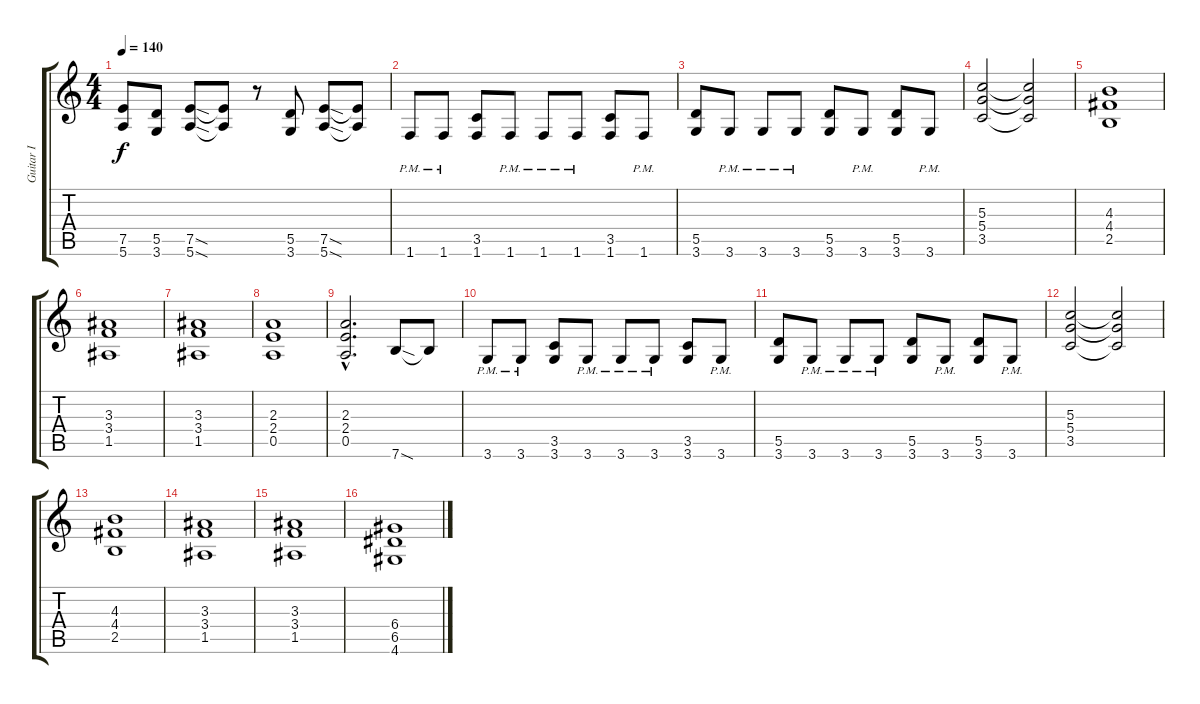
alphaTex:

\track ("Guitar I" "Guitar I") {instrument overdrivenguitar}
\staff {score tabs}
\tuning (E4 B3 G3 D3 A2 E2) {hide}
\ts (4 4)
\tempo 140
\clef g2
\ks c
(7.5 5.6).8{dy f} (5.5 3.6).8 (7.5{sod} 5.6{sod}).8 (7.5{t} 5.6{t}).8 r.8 (5.5 3.6).8 (7.5{sod} 5.6{sod}).8 (7.5{t} 5.6{t}).8 |
1.6{pm}.8 1.6{pm}.8 (3.5 1.6).8 1.6{pm}.8 1.6{pm}.8 1.6{pm}.8 (3.5 1.6).8 1.6{pm}.8 |
(5.5 3.6).8 3.6{pm}.8 3.6{pm}.8 3.6{pm}.8 (5.5 3.6).8 3.6{pm}.8 (5.5 3.6).8 3.6{pm}.8 |
(5.3 5.4 3.5).2 (5.3{t} 5.4{t} 3.5{t}).2 |
(4.3 4.4 2.5).1 |
(3.3 3.4 1.5).1 |
(3.3 3.4 1.5).1 |
(2.3 2.4 0.5).1 |
(2.3{hac} 2.4{hac} 0.5{hac}).2{d} 7.6{sod}.8 7.6{t}.8 |
3.6{pm}.8 3.6{pm}.8 (3.5 3.6).8 3.6{pm}.8 3.6{pm}.8 3.6{pm}.8 (3.5 3.6).8 3.6{pm}.8 |
(5.5 3.6).8 3.6{pm}.8 3.6{pm}.8 3.6{pm}.8 (5.5 3.6).8 3.6{pm}.8 (5.5 3.6).8 3.6{pm}.8 |
(5.3 5.4 3.5).2 (5.3{t} 5.4{t} 3.5{t}).2 |
(4.3 4.4 2.5).1 |
(3.3 3.4 1.5).1 |
(3.3 3.4 1.5).1 |
(6.4 6.5 4.6).1
